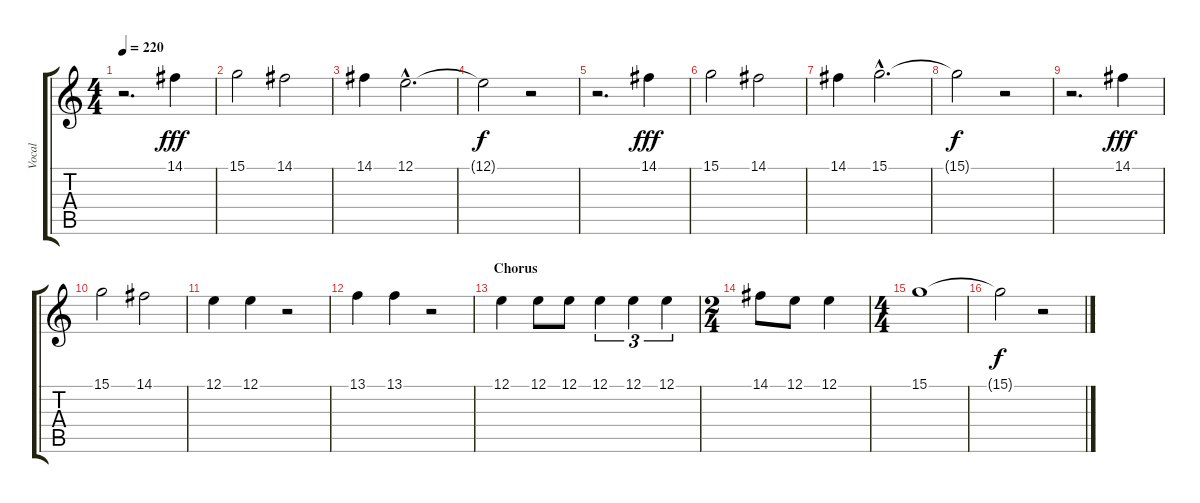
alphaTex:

\track ("Vocal" "Vocal") {instrument lead2sawtooth}
\staff {score tabs}
\tuning (E4 B3 G3 D3 A2 E2) {hide}
\ts (4 4)
\tempo 220
\clef g2
\ks c
r.2{d dy f} 14.1.4{dy fff} |
15.1.2 14.1.2 |
14.1.4 12.1{hac}.2{d} |
12.1{t}.2{dy f} r.2 |
r.2{d} 14.1.4{dy fff} |
15.1.2 14.1.2 |
14.1.4 15.1{hac}.2{d} |
15.1{t}.2{dy f} r.2 |
r.2{d} 14.1.4{dy fff} |
15.1.2 14.1.2 |
12.1.4 12.1.4 r.2 |
13.1.4 13.1.4 r.2 |
\section ("" "Chorus")
12.1.4 12.1.8 12.1.8 12.1.4{tu (3 2)} 12.1.4{tu (3 2)} 12.1.4{tu (3 2)} |
\ts (2 4)
14.1.8 12.1.8 12.1.4 |
\ts (4 4)
15.1.1 |
15.1{t}.2{dy f} r.2
